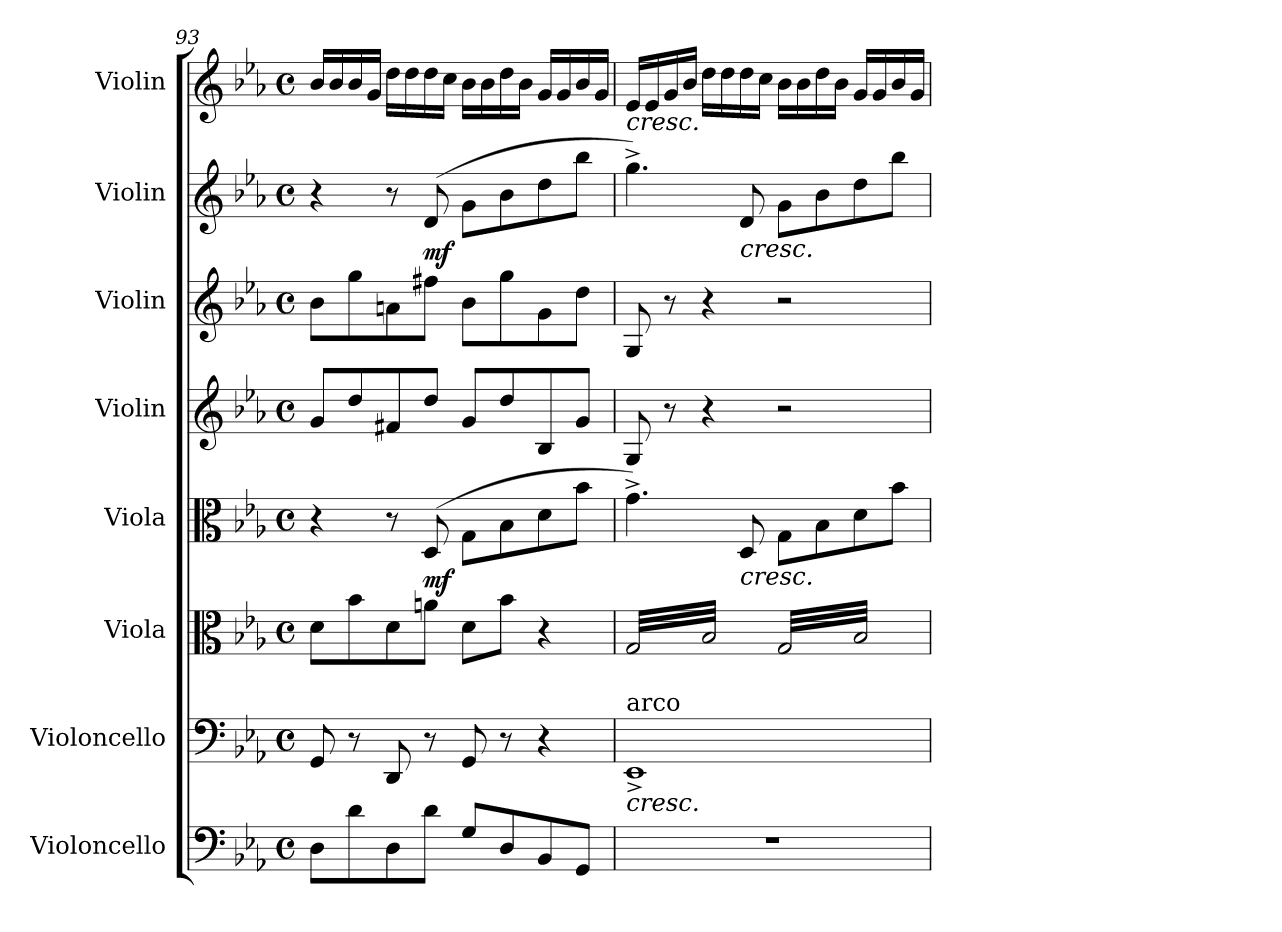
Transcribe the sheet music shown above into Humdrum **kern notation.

**kern	**kern	**kern	**kern	**dynam	**kern	**kern	**kern	**dynam	**kern
*part8	*part7	*part6	*part5	*part5	*part4	*part3	*part2	*part2	*part1
*staff8	*staff7	*staff6	*staff5	*staff5	*staff4	*staff3	*staff2	*staff2	*staff1
*I"Violoncello	*I"Violoncello	*I"Viola	*I"Viola	*	*I"Violin	*I"Violin	*I"Violin	*	*I"Violin
*I'Vc.	*I'Vc.	*I'Vla.	*I'Vla.	*	*I'Vln.	*I'Vln.	*I'Vln.	*	*I'Vln.
!!LO:LB:g=z
*clefF4	*clefF4	*clefC3	*clefC3	*	*clefG2	*clefG2	*clefG2	*	*clefG2
*k[b-e-a-]	*k[b-e-a-]	*k[b-e-a-]	*k[b-e-a-]	*	*k[b-e-a-]	*k[b-e-a-]	*k[b-e-a-]	*	*k[b-e-a-]
*M4/4	*M4/4	*M4/4	*M4/4	*	*M4/4	*M4/4	*M4/4	*	*M4/4
*met(c)	*met(c)	*met(c)	*met(c)	*	*met(c)	*met(c)	*met(c)	*	*met(c)
=93	=93	=93	=93	=93	=93	=93	=93	=93	=93
8D\L	8GG/	8d\L	4r	.	8g/L	8b-\L	4r	.	16b-/LL
.	.	.	.	.	.	.	.	.	16b-/
8d\	8r	8b-\	.	.	8dd/	8gg\	.	.	16b-/
.	.	.	.	.	.	.	.	.	16g/JJ
8D\	8DD/	8d\	8r	.	8f#X/	8an\	8r	.	16dd\LL
.	.	.	.	.	.	.	.	.	16dd\
!	!	!	!	!LO:DY:b	!	!	!	!LO:DY:b	!
8d\J	8r	8an\J	(>8D/	mf	8dd/J	8ff#X\J	(>8d/	mf	16dd\
.	.	.	.	.	.	.	.	.	16cc\JJ
8G/L	8GG/	8d\L	8G\L	.	8g/L	8b-\L	8g\L	.	16b-\LL
.	.	.	.	.	.	.	.	.	16b-\
8D/	8r	8b-\J	8B-\	.	8dd/	8gg\	8b-\	.	16dd\
.	.	.	.	.	.	.	.	.	16b-\JJ
8BB-/	4r	4r	8d\	.	8B-/	8g\	8dd\	.	16g/LL
.	.	.	.	.	.	.	.	.	16g/
8GG/J	.	.	8b-\J	.	8g/J	8dd\J	8bb-\J	.	16b-/
.	.	.	.	.	.	.	.	.	16g/JJ
=94	=94	=94	=94	=94	=94	=94	=94	=94	=94
!	!	!	!	!	!	!	!	!	!LO:TX:b:i:t=cresc.
!	!	!LO:TX:a:t=arco	!	!	!	!	!	!	!
!	!	!LO:TX:b:i:t=cresc.	!	!	!	!	!	!	!
!	!LO:TX:a:t=arco	!	!	!	!	!	!	!	!
!	!LO:TX:b:i:t=cresc.	!	!	!	!	!	!	!	!
*	*	*tremolo	*	*	*	*	*	*	*
1r	1EE-^	32G/LLL	4.g^\)	.	8G/	8G/	4.gg^\)	.	16e-/LL
.	.	32B-/	.	.	.	.	.	.	.
.	.	32G/	.	.	.	.	.	.	16e-/
.	.	32B-/	.	.	.	.	.	.	.
.	.	32G/	.	.	8r	8r	.	.	16g/
.	.	32B-/	.	.	.	.	.	.	.
.	.	32G/	.	.	.	.	.	.	16b-/JJ
.	.	32B-/	.	.	.	.	.	.	.
.	.	32G/	.	.	4r	4r	.	.	16dd\LL
.	.	32B-/	.	.	.	.	.	.	.
.	.	32G/	.	.	.	.	.	.	16dd\
.	.	32B-/	.	.	.	.	.	.	.
!	!	!	!	!	!	!	!LO:TX:b:i:t=cresc.	!	!
!	!	!	!LO:TX:b:i:t=cresc.	!	!	!	!	!	!
.	.	32G/	8D/	.	.	.	8d/	.	16dd\
.	.	32B-/	.	.	.	.	.	.	.
.	.	32G/	.	.	.	.	.	.	16cc\JJ
.	.	32B-/JJJ	.	.	.	.	.	.	.
.	.	32G/LLL	8G\L	.	2r	2r	8g\L	.	16b-\LL
.	.	32B-/	.	.	.	.	.	.	.
.	.	32G/	.	.	.	.	.	.	16b-\
.	.	32B-/	.	.	.	.	.	.	.
.	.	32G/	8B-\	.	.	.	8b-\	.	16dd\
.	.	32B-/	.	.	.	.	.	.	.
.	.	32G/	.	.	.	.	.	.	16b-\JJ
.	.	32B-/	.	.	.	.	.	.	.
.	.	32G/	8d\	.	.	.	8dd\	.	16g/LL
.	.	32B-/	.	.	.	.	.	.	.
.	.	32G/	.	.	.	.	.	.	16g/
.	.	32B-/	.	.	.	.	.	.	.
.	.	32G/	8b-\J	.	.	.	8bb-\J	.	16b-/
.	.	32B-/	.	.	.	.	.	.	.
.	.	32G/	.	.	.	.	.	.	16g/JJ
.	.	32B-/JJJ	.	.	.	.	.	.	.
*	*	*Xtremolo	*	*	*	*	*	*	*
.	.	.	.	.	.	.	.	.	.
.	.	.	.	.	.	.	.	.	.
.	.	.	.	.	.	.	.	.	.
.	.	.	.	.	.	.	.	.	.
.	.	.	.	.	.	.	.	.	.
.	.	.	.	.	.	.	.	.	.
.	.	.	.	.	.	.	.	.	.
.	.	.	.	.	.	.	.	.	.
=	=	=	=	=	=	=	=	=	=
*-	*-	*-	*-	*-	*-	*-	*-	*-	*-
